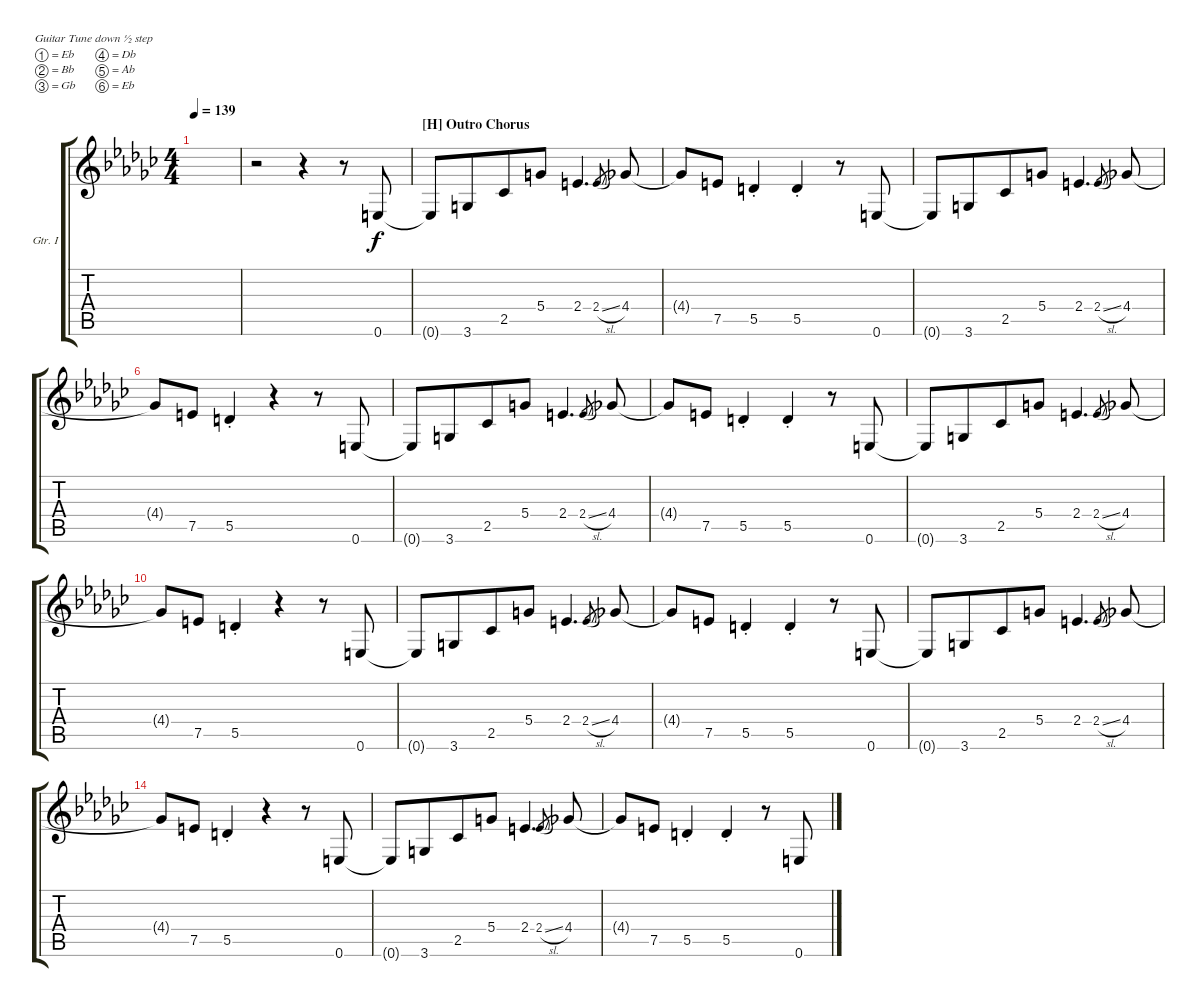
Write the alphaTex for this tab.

\bracketExtendMode groupsimilarinstruments
\firstSystemTrackNameOrientation horizontal
\otherSystemsTrackNameOrientation horizontal
\defaultBarNumberDisplay FirstOfSystem
\track ("Electric Guitar I" "Gtr. I") {instrument distortionguitar}
\staff {score tabs}
\tuning (Eb4 Bb3 Gb3 Db3 Ab2 Eb2)
\displaytranspose 13
\ts (4 4)
\tempo 139
\clef g2
\ks gb
|
r.2 r.4 r.8 0.6.8 |
\section ("H" "Outro Chorus")
0.6{t}.8{beam merge} 3.6.8{beam merge} 2.5.8 5.4.8 2.4.4{d} 2.4{sl}.8{gr} 4.4.8 |
4.4{t}.8 7.5.8 5.5{st}.4 5.5{st}.4 r.8 0.6.8 |
0.6{t}.8 3.6.8{beam merge} 2.5.8 5.4.8 2.4.4{d} 2.4{sl}.8{gr} 4.4.8 |
4.4{t}.8 7.5.8 5.5{st}.4 r.4 r.8 0.6.8 |
0.6{t}.8{beam merge} 3.6.8{beam merge} 2.5.8 5.4.8 2.4.4{d} 2.4{sl}.8{gr} 4.4.8 |
4.4{t}.8 7.5.8 5.5{st}.4 5.5{st}.4 r.8 0.6.8 |
0.6{t}.8 3.6.8{beam merge} 2.5.8 5.4.8 2.4.4{d} 2.4{sl}.8{gr} 4.4.8 |
4.4{t}.8 7.5.8 5.5{st}.4 r.4 r.8 0.6.8 |
0.6{t}.8{beam merge} 3.6.8{beam merge} 2.5.8 5.4.8 2.4.4{d} 2.4{sl}.8{gr} 4.4.8 |
4.4{t}.8 7.5.8 5.5{st}.4 5.5{st}.4 r.8 0.6.8 |
0.6{t}.8 3.6.8{beam merge} 2.5.8 5.4.8 2.4.4{d} 2.4{sl}.8{gr} 4.4.8 |
4.4{t}.8 7.5.8 5.5{st}.4 r.4 r.8 0.6.8 |
0.6{t}.8{beam merge} 3.6.8{beam merge} 2.5.8 5.4.8 2.4.4{d} 2.4{sl}.8{gr} 4.4.8 |
4.4{t}.8 7.5.8 5.5{st}.4 5.5{st}.4 r.8 0.6.8
